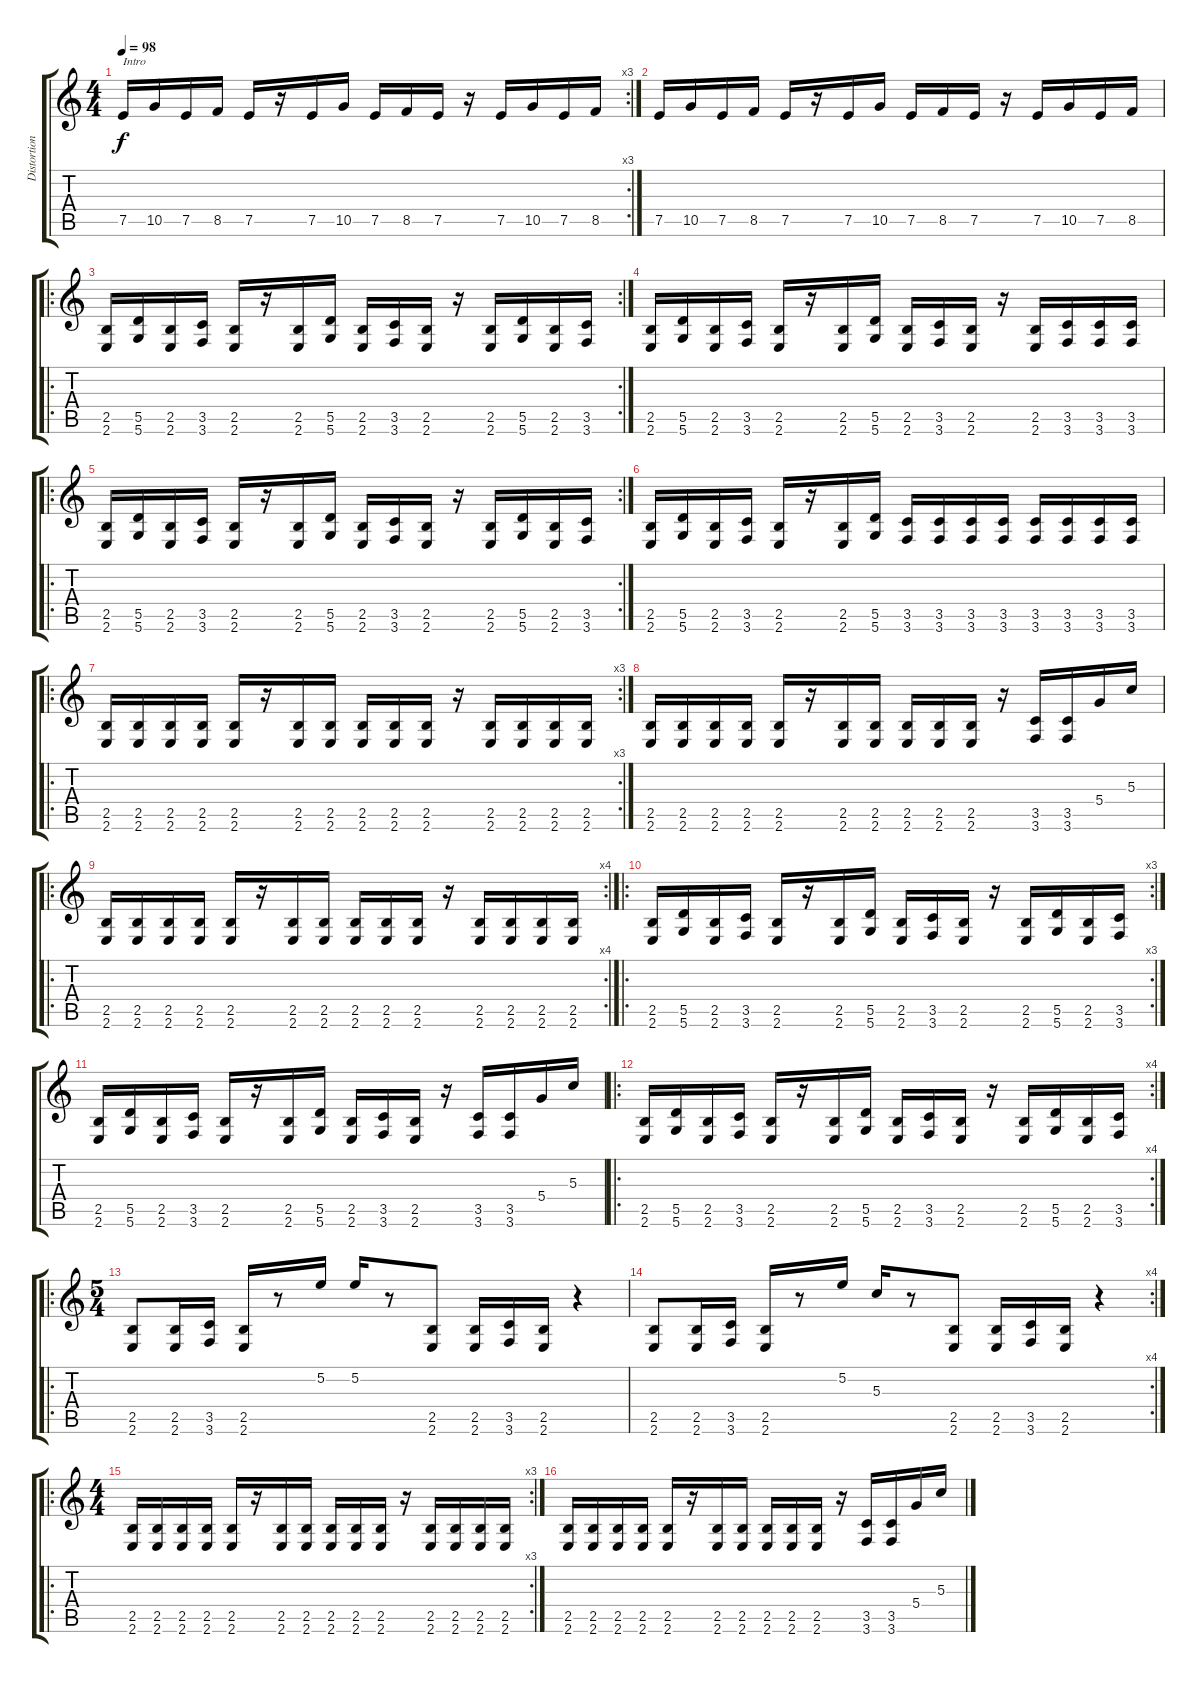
\track ("Distortion Guitar" "Distortion") {instrument distortionguitar}
\staff {score tabs}
\tuning (E4 B3 G3 D3 A2 D2) {hide}
\rc 3
\ts (4 4)
\tempo 98
\clef g2
\ks c
7.5.16{txt "Intro" dy f instrument distortionguitar} 10.5.16 7.5.16 8.5.16 7.5.16 r.16 7.5.16 10.5.16 7.5.16 8.5.16 7.5.16 r.16 7.5.16 10.5.16 7.5.16 8.5.16 |
7.5.16 10.5.16 7.5.16 8.5.16 7.5.16 r.16 7.5.16 10.5.16 7.5.16 8.5.16 7.5.16 r.16 7.5.16 10.5.16 7.5.16 8.5.16 |
\ro
\rc 2
(2.5 2.6).16 (5.5 5.6).16 (2.5 2.6).16 (3.5 3.6).16 (2.5 2.6).16 r.16 (2.5 2.6).16 (5.5 5.6).16 (2.5 2.6).16 (3.5 3.6).16 (2.5 2.6).16 r.16 (2.5 2.6).16 (5.5 5.6).16 (2.5 2.6).16 (3.5 3.6).16 |
(2.5 2.6).16 (5.5 5.6).16 (2.5 2.6).16 (3.5 3.6).16 (2.5 2.6).16 r.16 (2.5 2.6).16 (5.5 5.6).16 (2.5 2.6).16 (3.5 3.6).16 (2.5 2.6).16 r.16 (2.5 2.6).16 (3.5 3.6).16 (3.5 3.6).16 (3.5 3.6).16 |
\ro
\rc 2
(2.5 2.6).16 (5.5 5.6).16 (2.5 2.6).16 (3.5 3.6).16 (2.5 2.6).16 r.16 (2.5 2.6).16 (5.5 5.6).16 (2.5 2.6).16 (3.5 3.6).16 (2.5 2.6).16 r.16 (2.5 2.6).16 (5.5 5.6).16 (2.5 2.6).16 (3.5 3.6).16 |
(2.5 2.6).16 (5.5 5.6).16 (2.5 2.6).16 (3.5 3.6).16 (2.5 2.6).16 r.16 (2.5 2.6).16 (5.5 5.6).16 (3.5 3.6).16 (3.5 3.6).16 (3.5 3.6).16 (3.5 3.6).16 (3.5 3.6).16 (3.5 3.6).16 (3.5 3.6).16 (3.5 3.6).16 |
\ro
\rc 3
(2.5 2.6).16 (2.5 2.6).16 (2.5 2.6).16 (2.5 2.6).16 (2.5 2.6).16 r.16 (2.5 2.6).16 (2.5 2.6).16 (2.5 2.6).16 (2.5 2.6).16 (2.5 2.6).16 r.16 (2.5 2.6).16 (2.5 2.6).16 (2.5 2.6).16 (2.5 2.6).16 |
(2.5 2.6).16 (2.5 2.6).16 (2.5 2.6).16 (2.5 2.6).16 (2.5 2.6).16 r.16 (2.5 2.6).16 (2.5 2.6).16 (2.5 2.6).16 (2.5 2.6).16 (2.5 2.6).16 r.16 (3.5 3.6).16 (3.5 3.6).16 5.4.16 5.3.16 |
\ro
\rc 4
(2.5 2.6).16 (2.5 2.6).16 (2.5 2.6).16 (2.5 2.6).16 (2.5 2.6).16 r.16 (2.5 2.6).16 (2.5 2.6).16 (2.5 2.6).16 (2.5 2.6).16 (2.5 2.6).16 r.16 (2.5 2.6).16 (2.5 2.6).16 (2.5 2.6).16 (2.5 2.6).16 |
\ro
\rc 3
(2.5 2.6).16 (5.5 5.6).16 (2.5 2.6).16 (3.5 3.6).16 (2.5 2.6).16 r.16 (2.5 2.6).16 (5.5 5.6).16 (2.5 2.6).16 (3.5 3.6).16 (2.5 2.6).16 r.16 (2.5 2.6).16 (5.5 5.6).16 (2.5 2.6).16 (3.5 3.6).16 |
(2.5 2.6).16 (5.5 5.6).16 (2.5 2.6).16 (3.5 3.6).16 (2.5 2.6).16 r.16 (2.5 2.6).16 (5.5 5.6).16 (2.5 2.6).16 (3.5 3.6).16 (2.5 2.6).16 r.16 (3.5 3.6).16 (3.5 3.6).16 5.4.16 5.3.16 |
\ro
\rc 4
(2.5 2.6).16 (5.5 5.6).16 (2.5 2.6).16 (3.5 3.6).16 (2.5 2.6).16 r.16 (2.5 2.6).16 (5.5 5.6).16 (2.5 2.6).16 (3.5 3.6).16 (2.5 2.6).16 r.16 (2.5 2.6).16 (5.5 5.6).16 (2.5 2.6).16 (3.5 3.6).16 |
\ro
\ts (5 4)
(2.5 2.6).8 (2.5 2.6).16 (3.5 3.6).16 (2.5 2.6).16 r.8 5.2.16 5.2.16 r.8 (2.5 2.6).8 (2.5 2.6).16 (3.5 3.6).16 (2.5 2.6).16 r.4 |
\rc 4
(2.5 2.6).8 (2.5 2.6).16 (3.5 3.6).16 (2.5 2.6).16 r.8 5.2.16 5.3.16 r.8 (2.5 2.6).8 (2.5 2.6).16 (3.5 3.6).16 (2.5 2.6).16 r.4 |
\ro
\rc 3
\ts (4 4)
(2.5 2.6).16 (2.5 2.6).16 (2.5 2.6).16 (2.5 2.6).16 (2.5 2.6).16 r.16 (2.5 2.6).16 (2.5 2.6).16 (2.5 2.6).16 (2.5 2.6).16 (2.5 2.6).16 r.16 (2.5 2.6).16 (2.5 2.6).16 (2.5 2.6).16 (2.5 2.6).16 |
(2.5 2.6).16 (2.5 2.6).16 (2.5 2.6).16 (2.5 2.6).16 (2.5 2.6).16 r.16 (2.5 2.6).16 (2.5 2.6).16 (2.5 2.6).16 (2.5 2.6).16 (2.5 2.6).16 r.16 (3.5 3.6).16 (3.5 3.6).16 5.4.16 5.3.16
